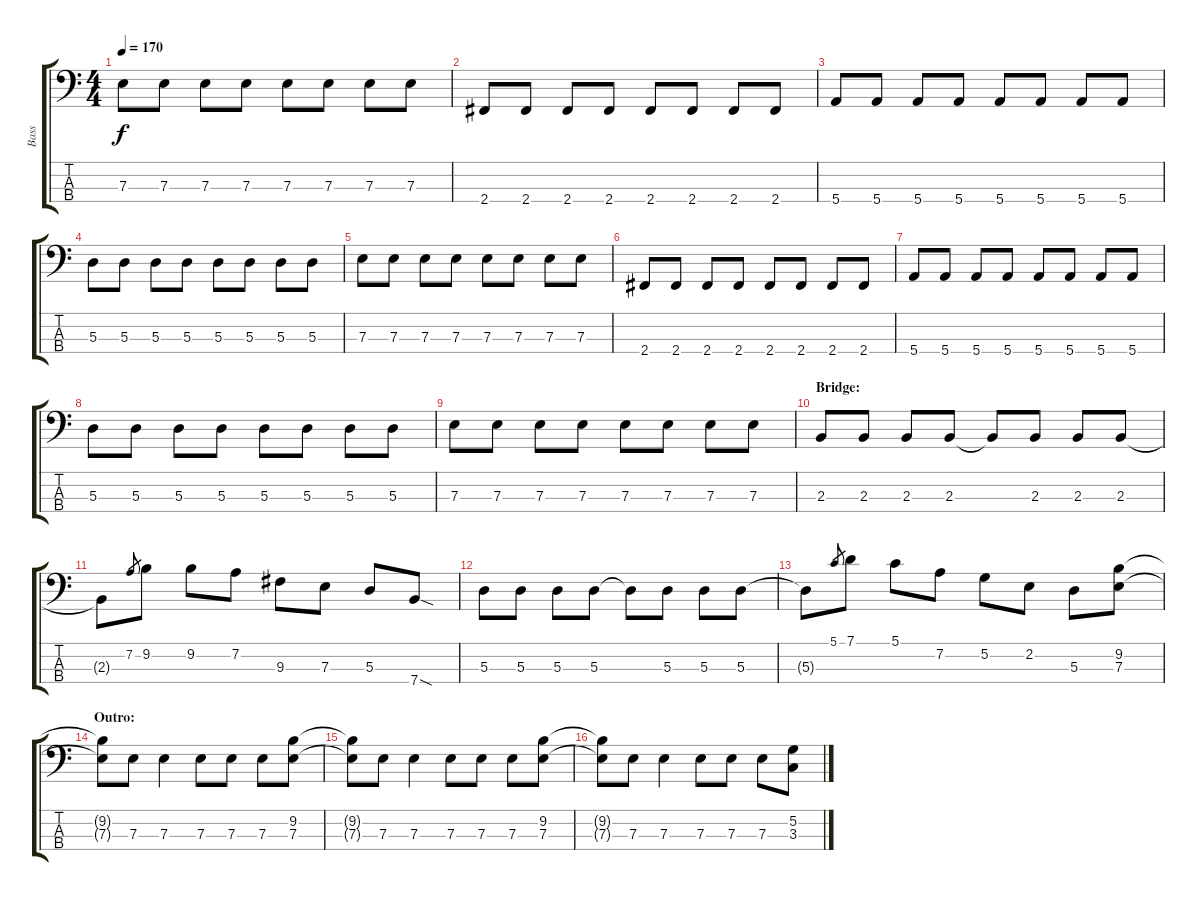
\track ("Bass" "Bass") {instrument electricbasspick}
\staff {score tabs}
\tuning (G2 D2 A1 E1) {hide}
\ts (4 4)
\tempo 170
\clef f4
\ks c
7.3.8{dy f} 7.3.8 7.3.8 7.3.8 7.3.8 7.3.8 7.3.8 7.3.8 |
2.4.8 2.4.8 2.4.8 2.4.8 2.4.8 2.4.8 2.4.8 2.4.8 |
5.4.8 5.4.8 5.4.8 5.4.8 5.4.8 5.4.8 5.4.8 5.4.8 |
5.3.8 5.3.8 5.3.8 5.3.8 5.3.8 5.3.8 5.3.8 5.3.8 |
7.3.8 7.3.8 7.3.8 7.3.8 7.3.8 7.3.8 7.3.8 7.3.8 |
2.4.8 2.4.8 2.4.8 2.4.8 2.4.8 2.4.8 2.4.8 2.4.8 |
5.4.8 5.4.8 5.4.8 5.4.8 5.4.8 5.4.8 5.4.8 5.4.8 |
5.3.8 5.3.8 5.3.8 5.3.8 5.3.8 5.3.8 5.3.8 5.3.8 |
7.3.8 7.3.8 7.3.8 7.3.8 7.3.8 7.3.8 7.3.8 7.3.8 |
\section ("" "Bridge:")
2.3.8 2.3.8 2.3.8 2.3.8 2.3{t}.8 2.3.8 2.3.8 2.3.8 |
2.3{t}.8 7.2.8{gr} 9.2.8 9.2.8 7.2.8 9.3.8 7.3.8 5.3.8 7.4{sod}.8 |
5.3.8 5.3.8 5.3.8 5.3.8 5.3{t}.8 5.3.8 5.3.8 5.3.8 |
5.3{t}.8 5.1.8{gr} 7.1.8 5.1.8 7.2.8 5.2.8 2.2.8 5.3.8 (9.2 7.3).8 |
\section ("" "Outro:")
(9.2{t} 7.3{t}).8 7.3.8 7.3.4 7.3.8 7.3.8 7.3.8 (9.2 7.3).8 |
(9.2{t} 7.3{t}).8 7.3.8 7.3.4 7.3.8 7.3.8 7.3.8 (9.2 7.3).8 |
(9.2{t} 7.3{t}).8 7.3.8 7.3.4 7.3.8 7.3.8 7.3.8 (5.2 3.3).8
